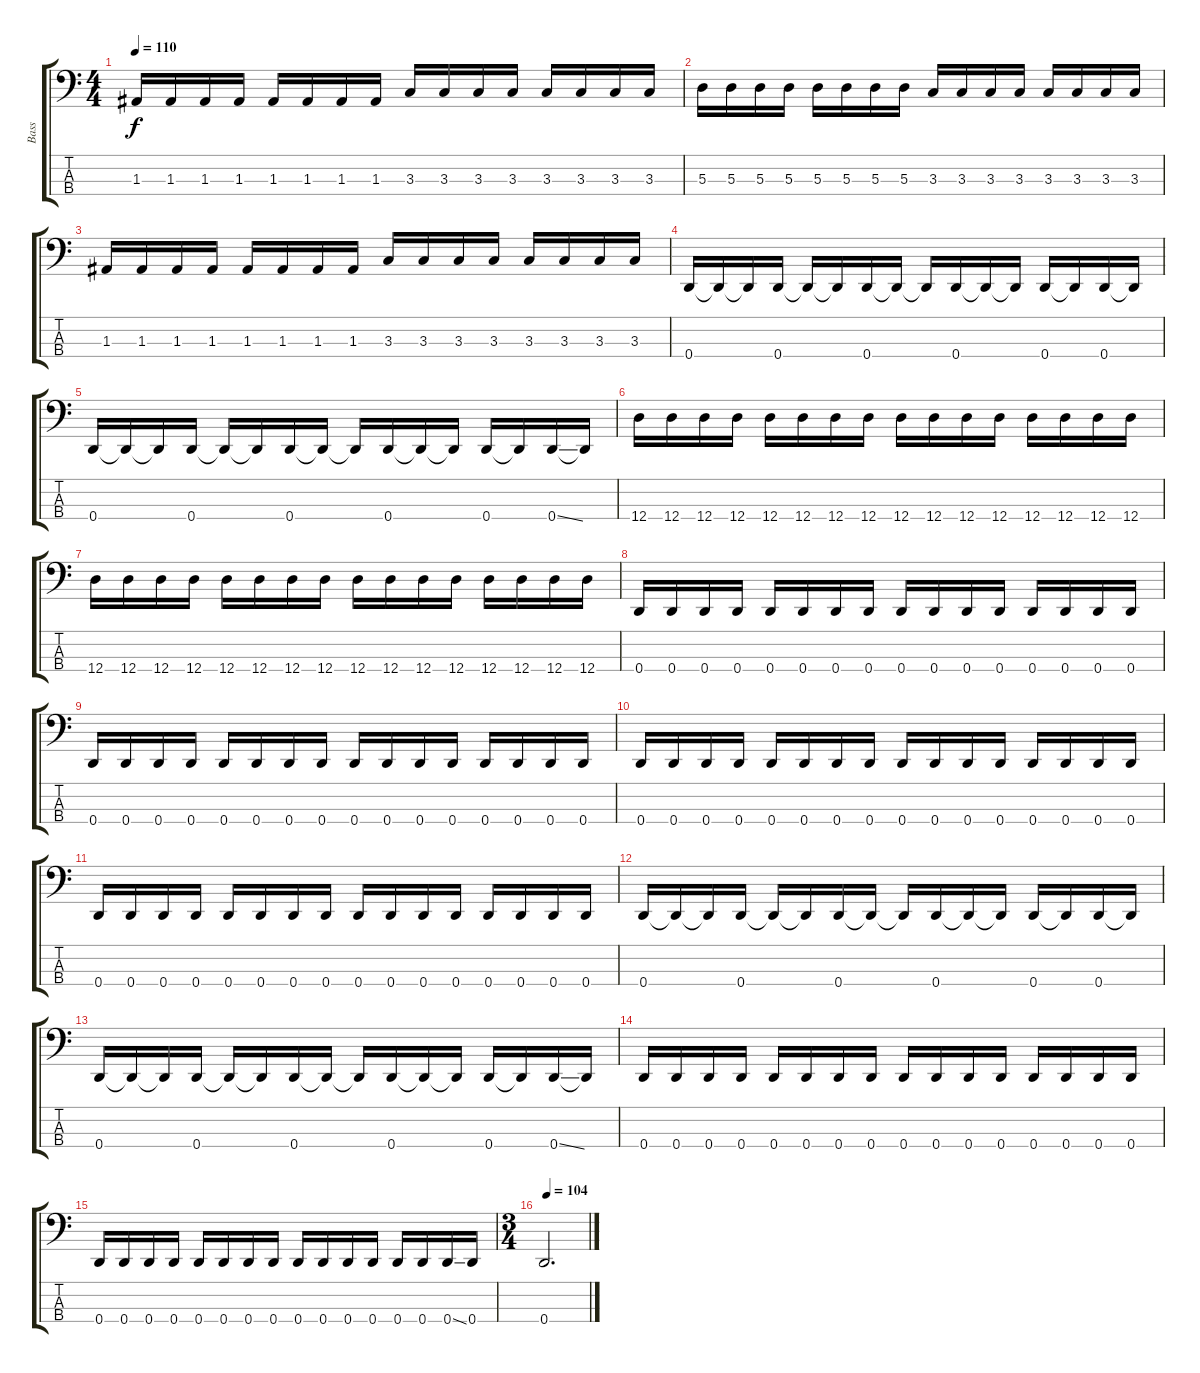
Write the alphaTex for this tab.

\track ("Bass" "Bass") {instrument electricbasspick}
\staff {score tabs}
\tuning (G2 D2 A1 D1) {hide}
\ts (4 4)
\tempo 110
\clef f4
\ks c
1.3.16{dy f} 1.3.16 1.3.16 1.3.16 1.3.16 1.3.16 1.3.16 1.3.16 3.3.16 3.3.16 3.3.16 3.3.16 3.3.16 3.3.16 3.3.16 3.3.16 |
5.3.16 5.3.16 5.3.16 5.3.16 5.3.16 5.3.16 5.3.16 5.3.16 3.3.16 3.3.16 3.3.16 3.3.16 3.3.16 3.3.16 3.3.16 3.3.16 |
1.3.16 1.3.16 1.3.16 1.3.16 1.3.16 1.3.16 1.3.16 1.3.16 3.3.16 3.3.16 3.3.16 3.3.16 3.3.16 3.3.16 3.3.16 3.3.16 |
0.4.16 0.4{t}.16 0.4{t}.16 0.4.16 0.4{t}.16 0.4{t}.16 0.4.16 0.4{t}.16 0.4{t}.16 0.4.16 0.4{t}.16 0.4{t}.16 0.4.16 0.4{t}.16 0.4.16 0.4{t}.16 |
0.4.16 0.4{t}.16 0.4{t}.16 0.4.16 0.4{t}.16 0.4{t}.16 0.4.16 0.4{t}.16 0.4{t}.16 0.4.16 0.4{t}.16 0.4{t}.16 0.4.16 0.4{t}.16 0.4{ss}.16 0.4{t}.16 |
12.4.16 12.4.16 12.4.16 12.4.16 12.4.16 12.4.16 12.4.16 12.4.16 12.4.16 12.4.16 12.4.16 12.4.16 12.4.16 12.4.16 12.4.16 12.4.16 |
12.4.16 12.4.16 12.4.16 12.4.16 12.4.16 12.4.16 12.4.16 12.4.16 12.4.16 12.4.16 12.4.16 12.4.16 12.4.16 12.4.16 12.4.16 12.4.16 |
0.4.16 0.4.16 0.4.16 0.4.16 0.4.16 0.4.16 0.4.16 0.4.16 0.4.16 0.4.16 0.4.16 0.4.16 0.4.16 0.4.16 0.4.16 0.4.16 |
0.4.16 0.4.16 0.4.16 0.4.16 0.4.16 0.4.16 0.4.16 0.4.16 0.4.16 0.4.16 0.4.16 0.4.16 0.4.16 0.4.16 0.4.16 0.4.16 |
0.4.16 0.4.16 0.4.16 0.4.16 0.4.16 0.4.16 0.4.16 0.4.16 0.4.16 0.4.16 0.4.16 0.4.16 0.4.16 0.4.16 0.4.16 0.4.16 |
0.4.16 0.4.16 0.4.16 0.4.16 0.4.16 0.4.16 0.4.16 0.4.16 0.4.16 0.4.16 0.4.16 0.4.16 0.4.16 0.4.16 0.4.16 0.4.16 |
0.4.16 0.4{t}.16 0.4{t}.16 0.4.16 0.4{t}.16 0.4{t}.16 0.4.16 0.4{t}.16 0.4{t}.16 0.4.16 0.4{t}.16 0.4{t}.16 0.4.16 0.4{t}.16 0.4.16 0.4{t}.16 |
0.4.16 0.4{t}.16 0.4{t}.16 0.4.16 0.4{t}.16 0.4{t}.16 0.4.16 0.4{t}.16 0.4{t}.16 0.4.16 0.4{t}.16 0.4{t}.16 0.4.16 0.4{t}.16 0.4{ss}.16 0.4{t}.16 |
0.4.16 0.4.16 0.4.16 0.4.16 0.4.16 0.4.16 0.4.16 0.4.16 0.4.16 0.4.16 0.4.16 0.4.16 0.4.16 0.4.16 0.4.16 0.4.16 |
0.4.16 0.4.16 0.4.16 0.4.16 0.4.16 0.4.16 0.4.16 0.4.16 0.4.16 0.4.16 0.4.16 0.4.16 0.4.16 0.4.16 0.4{ss}.16 0.4.16 |
\ts (3 4)
\tempo (104 0.08333333333333333)
0.4.2{d}
